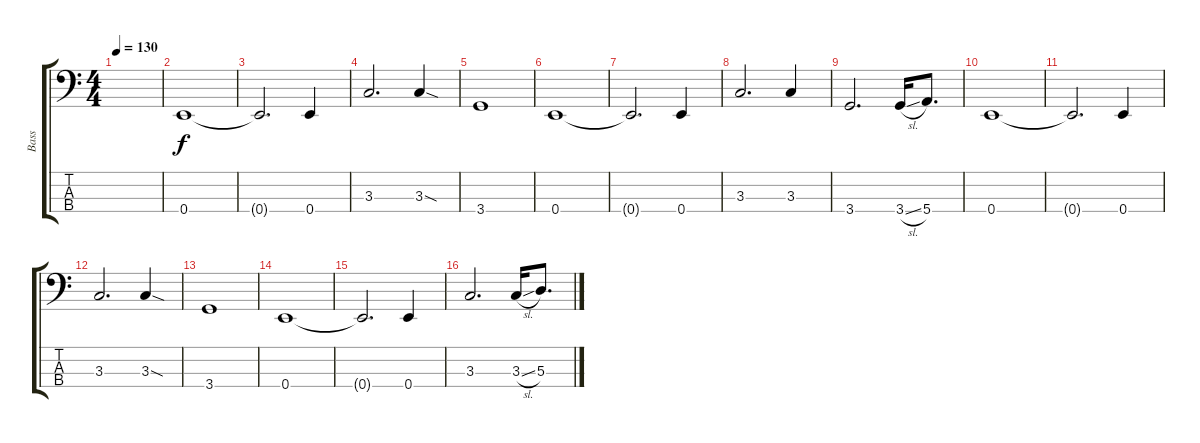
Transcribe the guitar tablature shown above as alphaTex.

\track ("Bass" "Bass") {instrument electricbassfinger}
\staff {score tabs}
\tuning (G2 D2 A1 E1) {hide}
\ts (4 4)
\tempo 130
\clef f4
\ks c
|
0.4.1 |
0.4{t}.2{d} 0.4.4 |
3.3.2{d} 3.3{sod}.4 |
3.4.1 |
0.4.1 |
0.4{t}.2{d} 0.4.4 |
3.3.2{d} 3.3.4 |
3.4.2{d} 3.4{sl}.16 5.4.8{d} |
0.4.1 |
0.4{t}.2{d} 0.4.4 |
3.3.2{d} 3.3{sod}.4 |
3.4.1 |
0.4.1 |
0.4{t}.2{d} 0.4.4 |
3.3.2{d} 3.3{sl}.16 5.3.8{d}
